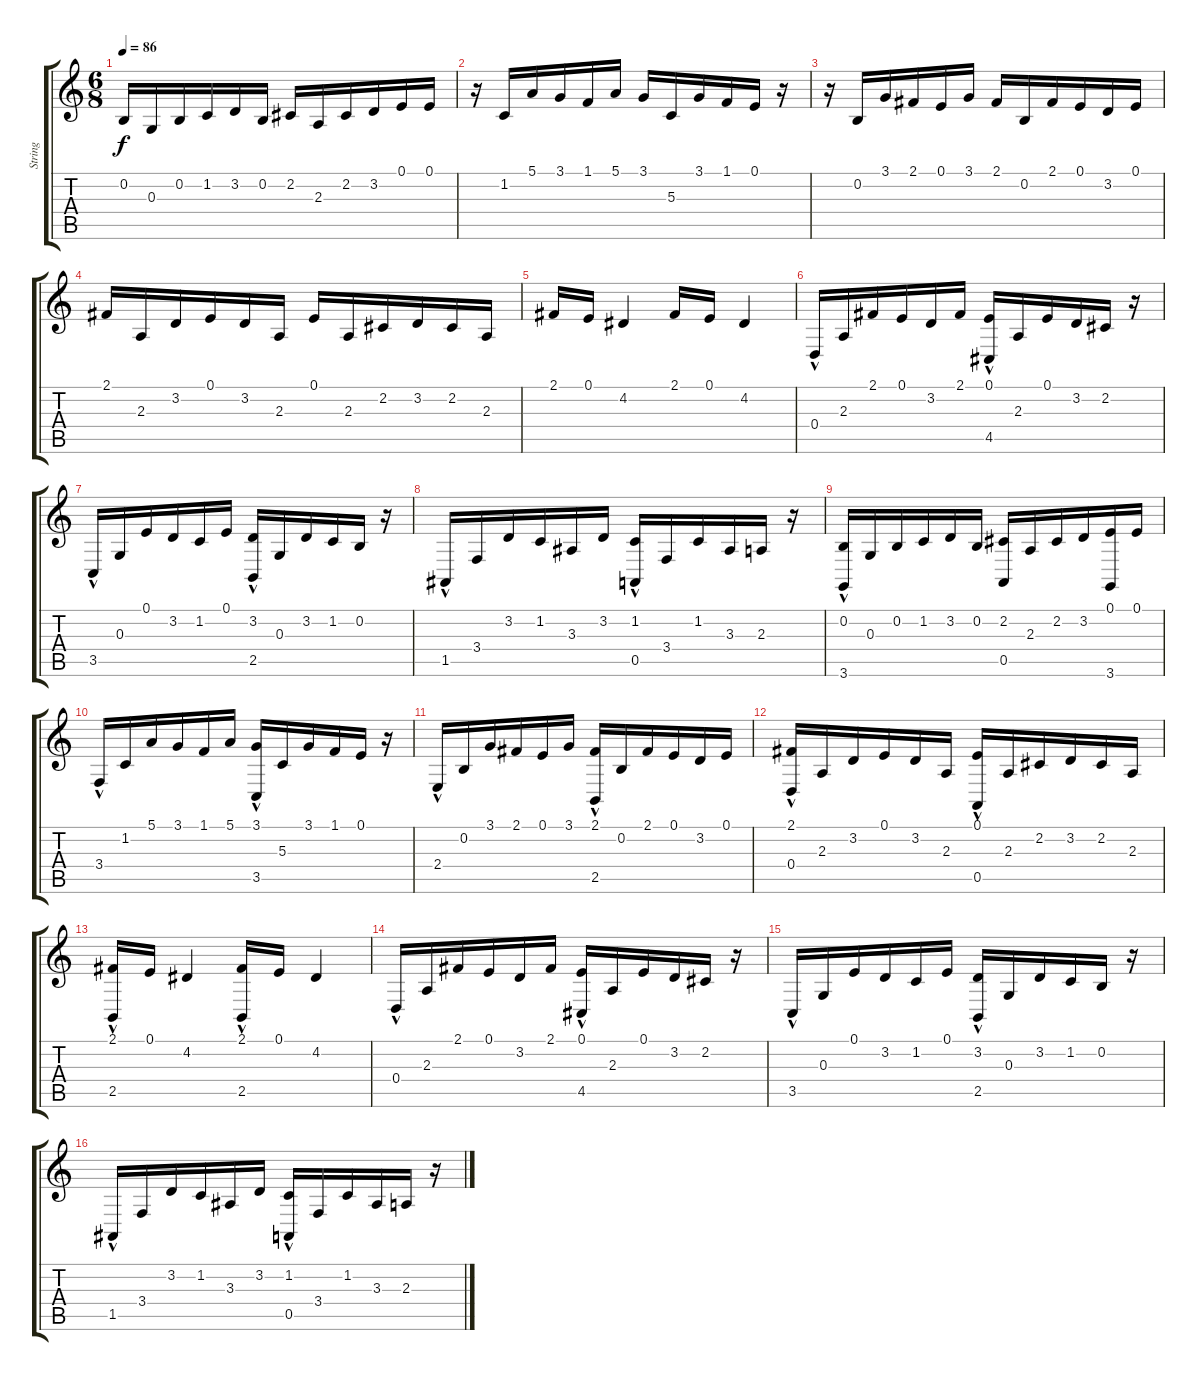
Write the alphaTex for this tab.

\track ("String" "String") {instrument stringensemble1}
\staff {score tabs}
\tuning (E4 B3 G3 D3 A2 E2) {hide}
\ts (6 8)
\tempo 86
\clef g2
\ks c
0.2.16{dy f} 0.3.16 0.2.16 1.2.16 3.2.16 0.2.16 2.2.16 2.3.16 2.2.16 3.2.16 0.1.16 0.1.16 |
r.16 1.2.16 5.1.16 3.1.16 1.1.16 5.1.16 3.1.16 5.3.16 3.1.16 1.1.16 0.1.16 r.16 |
r.16 0.2.16 3.1.16 2.1.16 0.1.16 3.1.16 2.1.16 0.2.16 2.1.16 0.1.16 3.2.16 0.1.16 |
2.1.16 2.3.16 3.2.16 0.1.16 3.2.16 2.3.16 0.1.16 2.3.16 2.2.16 3.2.16 2.2.16 2.3.16 |
2.1.16 0.1.16 4.2.4 2.1.16 0.1.16 4.2.4 |
0.4{hac}.16 2.3.16 2.1.16 0.1.16 3.2.16 2.1.16 (0.1 4.5{hac}).16 2.3.16 0.1.16 3.2.16 2.2.16 r.16 |
3.5{hac}.16 0.3.16 0.1.16 3.2.16 1.2.16 0.1.16 (3.2 2.5{hac}).16 0.3.16 3.2.16 1.2.16 0.2.16 r.16 |
1.5{hac}.16 3.4.16 3.2.16 1.2.16 3.3.16 3.2.16 (1.2 0.5{hac}).16 3.4.16 1.2.16 3.3.16 2.3.16 r.16 |
(0.2 3.6{hac}).16 0.3.16 0.2.16 1.2.16 3.2.16 0.2.16 (2.2 0.5).16 2.3.16 2.2.16 3.2.16 (0.1 3.6).16 0.1.16 |
3.4{hac}.16 1.2.16 5.1.16 3.1.16 1.1.16 5.1.16 (3.1 3.5{hac}).16 5.3.16 3.1.16 1.1.16 0.1.16 r.16 |
2.4{hac}.16 0.2.16 3.1.16 2.1.16 0.1.16 3.1.16 (2.1 2.5{hac}).16 0.2.16 2.1.16 0.1.16 3.2.16 0.1.16 |
(2.1 0.4{hac}).16 2.3.16 3.2.16 0.1.16 3.2.16 2.3.16 (0.1 0.5{hac}).16 2.3.16 2.2.16 3.2.16 2.2.16 2.3.16 |
(2.1 2.5{hac}).16 0.1.16 4.2.4 (2.1 2.5{hac}).16 0.1.16 4.2.4 |
0.4{hac}.16 2.3.16 2.1.16 0.1.16 3.2.16 2.1.16 (0.1 4.5{hac}).16 2.3.16 0.1.16 3.2.16 2.2.16 r.16 |
3.5{hac}.16 0.3.16 0.1.16 3.2.16 1.2.16 0.1.16 (3.2 2.5{hac}).16 0.3.16 3.2.16 1.2.16 0.2.16 r.16 |
1.5{hac}.16 3.4.16 3.2.16 1.2.16 3.3.16 3.2.16 (1.2 0.5{hac}).16 3.4.16 1.2.16 3.3.16 2.3.16 r.16
